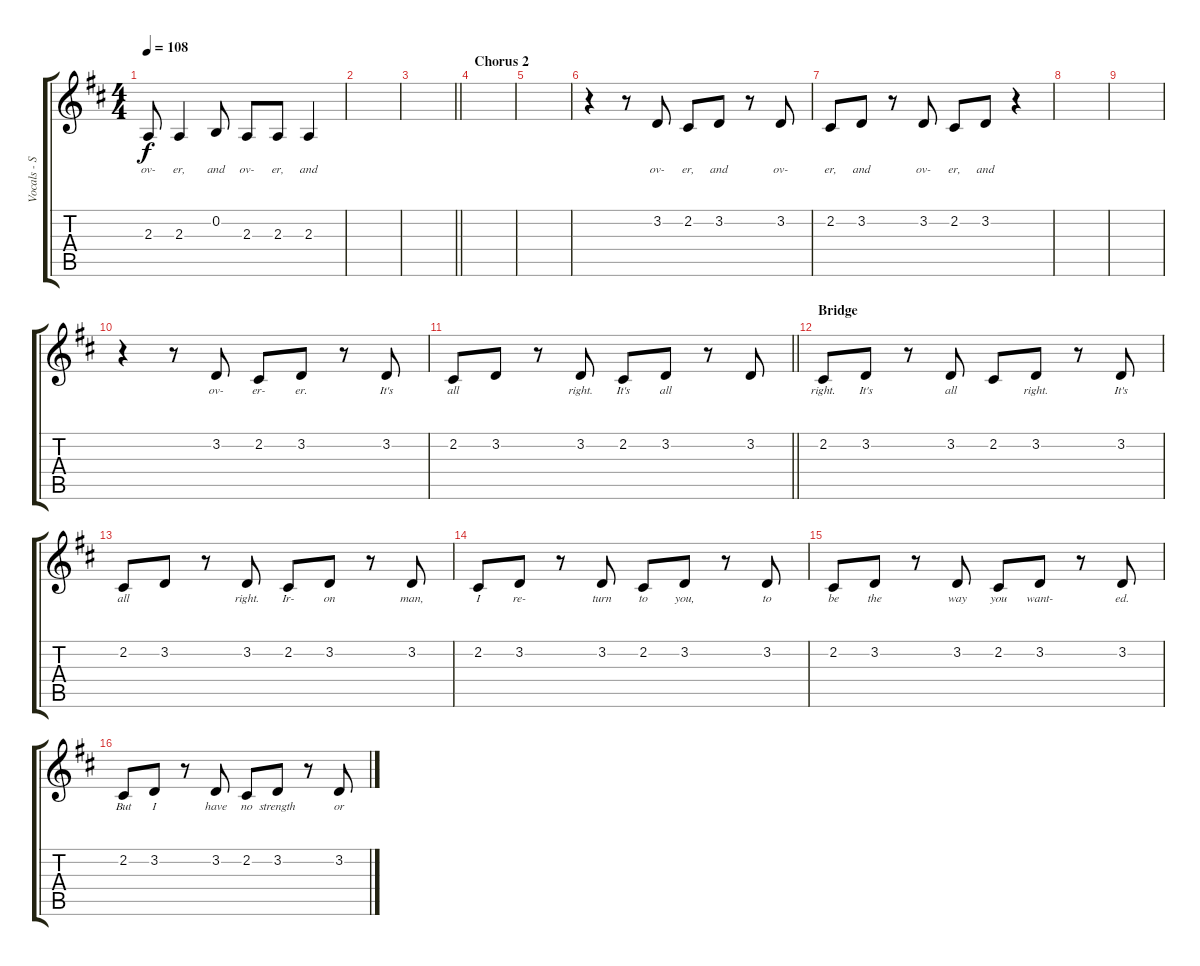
\track ("Vocals - Simon Neil" "Vocals - S") {instrument altosax}
\staff {score tabs}
\tuning (E4 B3 G3 D3 A2 E2) {hide}
\ts (4 4)
\tempo 108
\clef g2
\ks d
2.3{t}.8{lyrics (0 "ov-") lyrics (1 "") lyrics (2 "") lyrics (3 "") lyrics (4 "") dy f} 2.3.4{lyrics (0 "er,") lyrics (1 "") lyrics (2 "") lyrics (3 "") lyrics (4 "")} 0.2.8{lyrics (0 "and") lyrics (1 "") lyrics (2 "") lyrics (3 "") lyrics (4 "")} 2.3.8{lyrics (0 "ov-") lyrics (1 "") lyrics (2 "") lyrics (3 "") lyrics (4 "")} 2.3.8{lyrics (0 "er,") lyrics (1 "") lyrics (2 "") lyrics (3 "") lyrics (4 "")} 2.3.4{lyrics (0 "and") lyrics (1 "") lyrics (2 "") lyrics (3 "") lyrics (4 "")} |
|
\barLineRight lightlight
|
\section ("" "Chorus 2")
|
|
r.4 r.8 3.2.8{lyrics (0 "ov-") lyrics (1 "") lyrics (2 "") lyrics (3 "") lyrics (4 "")} 2.2.8{lyrics (0 "er,") lyrics (1 "") lyrics (2 "") lyrics (3 "") lyrics (4 "")} 3.2.8{lyrics (0 "and") lyrics (1 "") lyrics (2 "") lyrics (3 "") lyrics (4 "")} r.8 3.2.8{lyrics (0 "ov-") lyrics (1 "") lyrics (2 "") lyrics (3 "") lyrics (4 "")} |
2.2.8{lyrics (0 "er,") lyrics (1 "") lyrics (2 "") lyrics (3 "") lyrics (4 "")} 3.2.8{lyrics (0 "and") lyrics (1 "") lyrics (2 "") lyrics (3 "") lyrics (4 "")} r.8 3.2.8{lyrics (0 "ov-") lyrics (1 "") lyrics (2 "") lyrics (3 "") lyrics (4 "")} 2.2.8{lyrics (0 "er,") lyrics (1 "") lyrics (2 "") lyrics (3 "") lyrics (4 "")} 3.2.8{lyrics (0 "and") lyrics (1 "") lyrics (2 "") lyrics (3 "") lyrics (4 "")} r.4 |
|
|
r.4 r.8 3.2.8{lyrics (0 "ov-") lyrics (1 "") lyrics (2 "") lyrics (3 "") lyrics (4 "")} 2.2.8{lyrics (0 "er-") lyrics (1 "") lyrics (2 "") lyrics (3 "") lyrics (4 "")} 3.2.8{lyrics (0 "er.") lyrics (1 "") lyrics (2 "") lyrics (3 "") lyrics (4 "")} r.8 3.2.8{lyrics (0 "It's") lyrics (1 "") lyrics (2 "") lyrics (3 "") lyrics (4 "")} |
\barLineRight lightlight
2.2.8{lyrics (0 "all") lyrics (1 "") lyrics (2 "") lyrics (3 "") lyrics (4 "")} 3.2.8{lyrics (0 "") lyrics (1 "") lyrics (2 "") lyrics (3 "") lyrics (4 "")} r.8 3.2.8{lyrics (0 "right.") lyrics (1 "") lyrics (2 "") lyrics (3 "") lyrics (4 "")} 2.2.8{lyrics (0 "It's") lyrics (1 "") lyrics (2 "") lyrics (3 "") lyrics (4 "")} 3.2.8{lyrics (0 "all") lyrics (1 "") lyrics (2 "") lyrics (3 "") lyrics (4 "")} r.8 3.2.8{lyrics (0 "") lyrics (1 "") lyrics (2 "") lyrics (3 "") lyrics (4 "")} |
\section ("" "Bridge")
2.2.8{lyrics (0 "right.") lyrics (1 "") lyrics (2 "") lyrics (3 "") lyrics (4 "")} 3.2.8{lyrics (0 "It's") lyrics (1 "") lyrics (2 "") lyrics (3 "") lyrics (4 "")} r.8 3.2.8{lyrics (0 "all") lyrics (1 "") lyrics (2 "") lyrics (3 "") lyrics (4 "")} 2.2.8{lyrics (0 "") lyrics (1 "") lyrics (2 "") lyrics (3 "") lyrics (4 "")} 3.2.8{lyrics (0 "right.") lyrics (1 "") lyrics (2 "") lyrics (3 "") lyrics (4 "")} r.8 3.2.8{lyrics (0 "It's") lyrics (1 "") lyrics (2 "") lyrics (3 "") lyrics (4 "")} |
2.2.8{lyrics (0 "all") lyrics (1 "") lyrics (2 "") lyrics (3 "") lyrics (4 "")} 3.2.8{lyrics (0 "") lyrics (1 "") lyrics (2 "") lyrics (3 "") lyrics (4 "")} r.8 3.2.8{lyrics (0 "right.") lyrics (1 "") lyrics (2 "") lyrics (3 "") lyrics (4 "")} 2.2.8{lyrics (0 "Ir-") lyrics (1 "") lyrics (2 "") lyrics (3 "") lyrics (4 "")} 3.2.8{lyrics (0 "on") lyrics (1 "") lyrics (2 "") lyrics (3 "") lyrics (4 "")} r.8 3.2.8{lyrics (0 "man,") lyrics (1 "") lyrics (2 "") lyrics (3 "") lyrics (4 "")} |
2.2.8{lyrics (0 "I") lyrics (1 "") lyrics (2 "") lyrics (3 "") lyrics (4 "")} 3.2.8{lyrics (0 "re-") lyrics (1 "") lyrics (2 "") lyrics (3 "") lyrics (4 "")} r.8 3.2.8{lyrics (0 "turn") lyrics (1 "") lyrics (2 "") lyrics (3 "") lyrics (4 "")} 2.2.8{lyrics (0 "to") lyrics (1 "") lyrics (2 "") lyrics (3 "") lyrics (4 "")} 3.2.8{lyrics (0 "you,") lyrics (1 "") lyrics (2 "") lyrics (3 "") lyrics (4 "")} r.8 3.2.8{lyrics (0 "to") lyrics (1 "") lyrics (2 "") lyrics (3 "") lyrics (4 "")} |
2.2.8{lyrics (0 "be") lyrics (1 "") lyrics (2 "") lyrics (3 "") lyrics (4 "")} 3.2.8{lyrics (0 "the") lyrics (1 "") lyrics (2 "") lyrics (3 "") lyrics (4 "")} r.8 3.2.8{lyrics (0 "way") lyrics (1 "") lyrics (2 "") lyrics (3 "") lyrics (4 "")} 2.2.8{lyrics (0 "you") lyrics (1 "") lyrics (2 "") lyrics (3 "") lyrics (4 "")} 3.2.8{lyrics (0 "want-") lyrics (1 "") lyrics (2 "") lyrics (3 "") lyrics (4 "")} r.8 3.2.8{lyrics (0 "ed.") lyrics (1 "") lyrics (2 "") lyrics (3 "") lyrics (4 "")} |
2.2.8{lyrics (0 "But") lyrics (1 "") lyrics (2 "") lyrics (3 "") lyrics (4 "")} 3.2.8{lyrics (0 "I") lyrics (1 "") lyrics (2 "") lyrics (3 "") lyrics (4 "")} r.8 3.2.8{lyrics (0 "have") lyrics (1 "") lyrics (2 "") lyrics (3 "") lyrics (4 "")} 2.2.8{lyrics (0 "no") lyrics (1 "") lyrics (2 "") lyrics (3 "") lyrics (4 "")} 3.2.8{lyrics (0 "strength") lyrics (1 "") lyrics (2 "") lyrics (3 "") lyrics (4 "")} r.8 3.2.8{lyrics (0 "or") lyrics (1 "") lyrics (2 "") lyrics (3 "") lyrics (4 "")}
